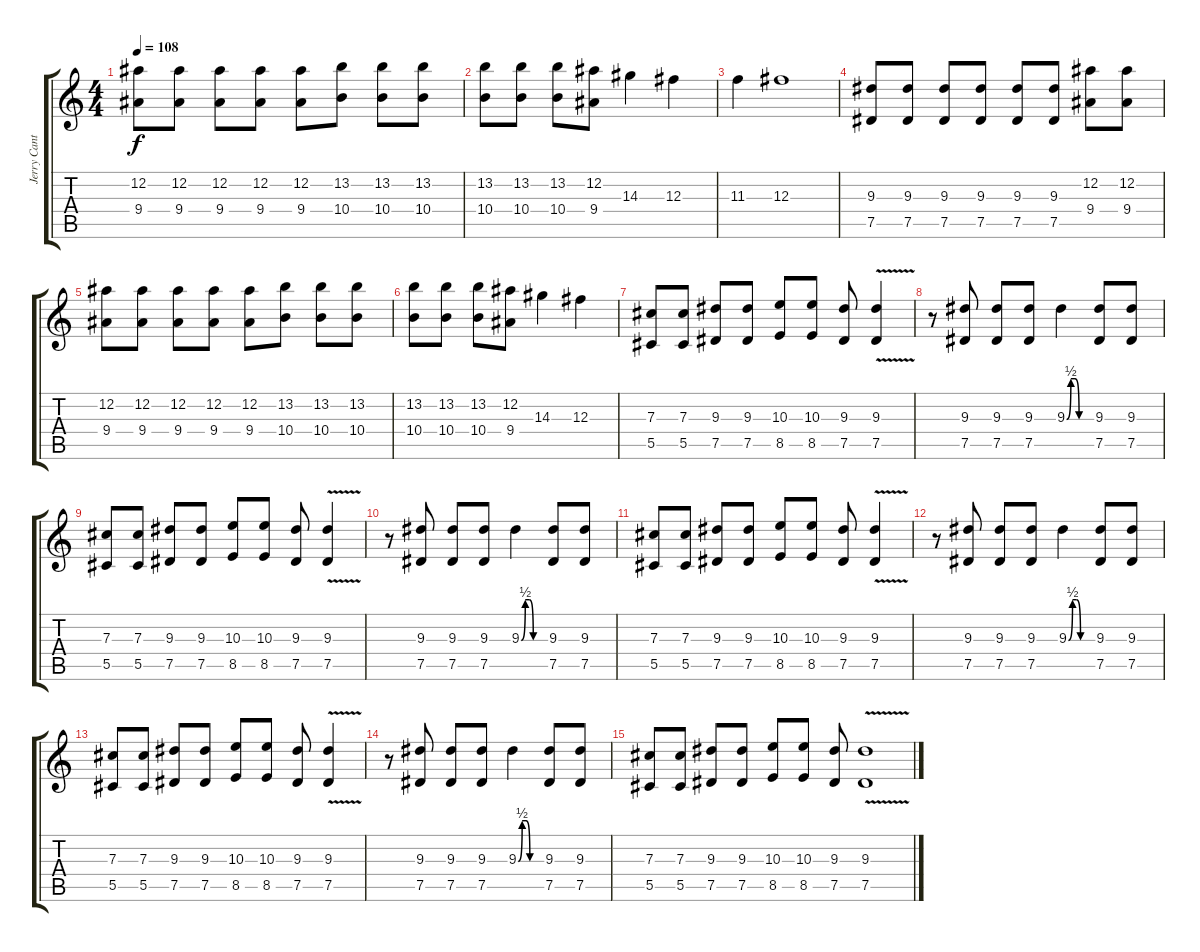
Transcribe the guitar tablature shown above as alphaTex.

\track ("Jerry Cantrell" "Jerry Cant") {instrument overdrivenguitar}
\staff {score tabs}
\tuning (Eb4 Bb3 Gb3 Db3 Ab2 Eb2) {hide}
\ts (4 4)
\tempo 108
\clef g2
\ks c
(12.2 9.4).8{dy f} (12.2 9.4).8 (12.2 9.4).8 (12.2 9.4).8 (12.2 9.4).8 (13.2 10.4).8 (13.2 10.4).8 (13.2 10.4).8 |
(13.2 10.4).8 (13.2 10.4).8 (13.2 10.4).8 (12.2 9.4).8 14.3.4 12.3.4 |
11.3.4 12.3.1 |
(9.3 7.5).8 (9.3 7.5).8 (9.3 7.5).8 (9.3 7.5).8 (9.3 7.5).8 (9.3 7.5).8 (12.2 9.4).8 (12.2 9.4).8 |
(12.2 9.4).8 (12.2 9.4).8 (12.2 9.4).8 (12.2 9.4).8 (12.2 9.4).8 (13.2 10.4).8 (13.2 10.4).8 (13.2 10.4).8 |
(13.2 10.4).8 (13.2 10.4).8 (13.2 10.4).8 (12.2 9.4).8 14.3.4 12.3.4 |
(7.3 5.5).8 (7.3 5.5).8 (9.3 7.5).8 (9.3 7.5).8 (10.3 8.5).8 (10.3 8.5).8 (9.3 7.5).8 (9.3{v} 7.5).4 |
r.8 (9.3 7.5).8 (9.3 7.5).8 (9.3 7.5).8 9.3{be (custom 0 0 10 2 20 2 30 0 60 0)}.4 (9.3 7.5).8 (9.3 7.5).8 |
(7.3 5.5).8 (7.3 5.5).8 (9.3 7.5).8 (9.3 7.5).8 (10.3 8.5).8 (10.3 8.5).8 (9.3 7.5).8 (9.3{v} 7.5).4 |
r.8 (9.3 7.5).8 (9.3 7.5).8 (9.3 7.5).8 9.3{be (custom 0 0 10 2 20 2 30 0 60 0)}.4 (9.3 7.5).8 (9.3 7.5).8 |
(7.3 5.5).8 (7.3 5.5).8 (9.3 7.5).8 (9.3 7.5).8 (10.3 8.5).8 (10.3 8.5).8 (9.3 7.5).8 (9.3{v} 7.5).4 |
r.8 (9.3 7.5).8 (9.3 7.5).8 (9.3 7.5).8 9.3{be (custom 0 0 10 2 20 2 30 0 60 0)}.4 (9.3 7.5).8 (9.3 7.5).8 |
(7.3 5.5).8 (7.3 5.5).8 (9.3 7.5).8 (9.3 7.5).8 (10.3 8.5).8 (10.3 8.5).8 (9.3 7.5).8 (9.3{v} 7.5).4 |
r.8 (9.3 7.5).8 (9.3 7.5).8 (9.3 7.5).8 9.3{be (custom 0 0 10 2 20 2 30 0 60 0)}.4 (9.3 7.5).8 (9.3 7.5).8 |
(7.3 5.5).8 (7.3 5.5).8 (9.3 7.5).8 (9.3 7.5).8 (10.3 8.5).8 (10.3 8.5).8 (9.3 7.5).8 (9.3{v} 7.5).1
